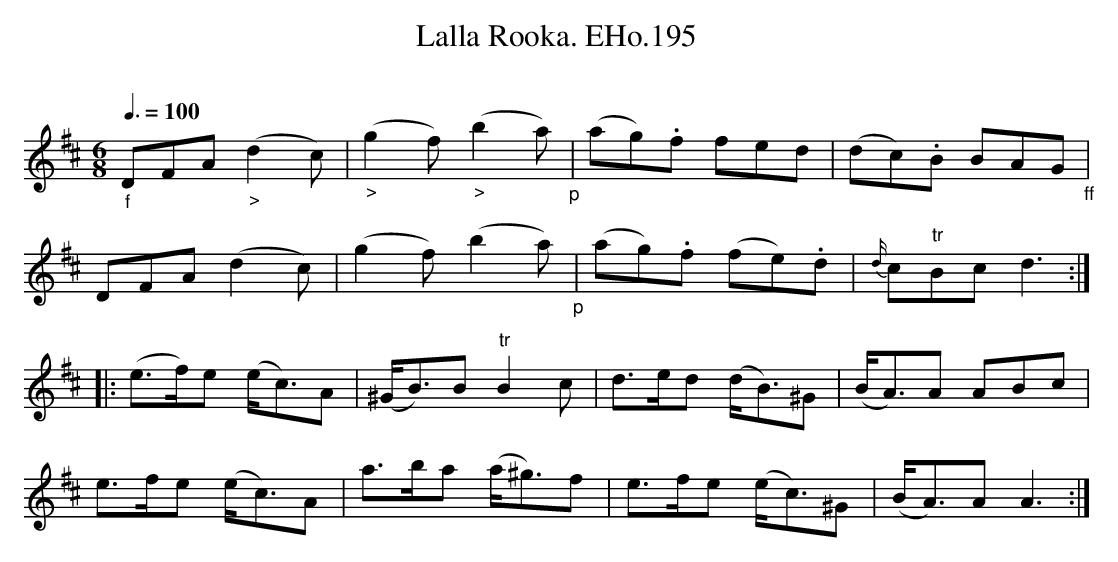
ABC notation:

X:1
T:Lalla Rooka. EHo.195
M:6/8
L:1/8
Q:3/8=100
O:
K:D
"_f"DFA ("_>"d2c) | ("_>"g2f) ("_>"b2a) "_p"| (ag).f fed |(dc).B BAG"_ff" |
DFA (d2c) | (g2f) (b2a)"_p" | (ag).f (fe).d | {d/}c"tr"Bc d3 :|
|: (e>f)e (e<c)A | (^G<B)B "tr"B2c | d>ed (d<B)^G | (B<A)A ABc |
e>fe (e<c)A | a>ba (a<^g)f |e>fe (e<c)^G | (B<A)A A3 :|
